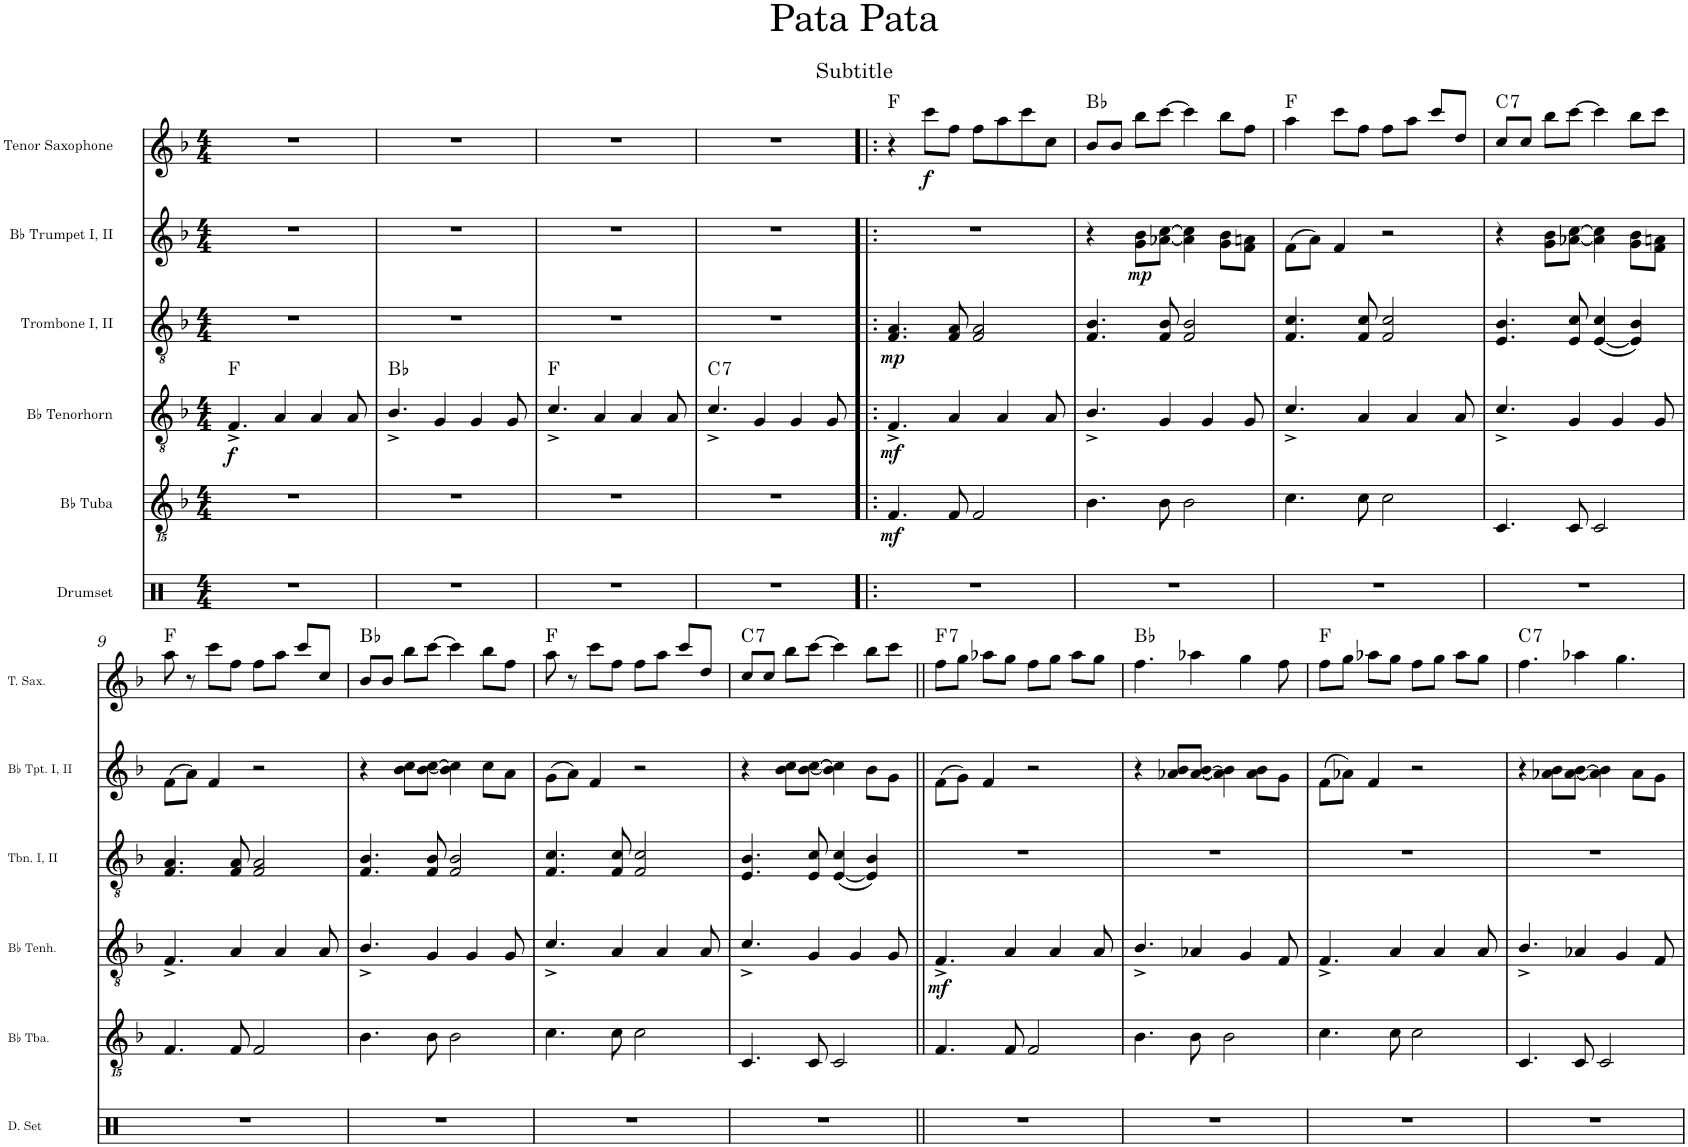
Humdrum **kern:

**kern	**kern	**dynam	**kern	**dynam	**harte	**kern	**dynam	**kern	**dynam	**kern	**dynam	**harte
*part6	*part5	*part5	*part4	*part4	*part4	*part3	*part3	*part2	*part2	*part1	*part1	*part1
*staff6	*staff5	*staff5	*staff4	*staff4	*	*staff3	*staff3	*staff2	*staff2	*staff1	*staff1	*
*I"Drumset	*I"Bb Tuba	*	*I"Bb Tenorhorn	*	*	*I"Trombone I, II	*	*I"Bb Trumpet I, II	*	*I"Tenor Saxophone	*	*
*I'D. Set	*I'Bb Tba.	*	*I'Bb Tenh.	*	*	*I'Tbn. I, II	*	*I'Bb Tpt. I, II	*	*I'T. Sax.	*	*
*clefX	*clefGvv2	*	*clefGv2	*	*	*clefGv2	*	*clefG2	*	*clefG2	*	*
*	*Trd1c2	*	*Trd1c2	*	*	*Trd1c2	*	*Trd1c2	*	*Trd8c14	*	*
*k[]	*k[b-]	*	*k[b-]	*	*	*k[b-]	*	*k[b-]	*	*k[b-]	*	*
*M4/4	*M4/4	*	*M4/4	*	*	*M4/4	*	*M4/4	*	*M4/4	*	*
=1	=1	=1	=1	=1	=1	=1	=1	=1	=1	=1	=1	=1
!	!	!	!	!LO:DY:b	!	!	!	!	!	!	!	!
1r	1r	.	4.F^/	f	F:maj	1r	.	1r	.	1r	.	.
.	.	.	4A/	.	.	.	.	.	.	.	.	.
.	.	.	4A/	.	.	.	.	.	.	.	.	.
.	.	.	8A/	.	.	.	.	.	.	.	.	.
=2	=2	=2	=2	=2	=2	=2	=2	=2	=2	=2	=2	=2
1r	1r	.	4.B-^/	.	Bb:maj	1r	.	1r	.	1r	.	.
.	.	.	4G/	.	.	.	.	.	.	.	.	.
.	.	.	4G/	.	.	.	.	.	.	.	.	.
.	.	.	8G/	.	.	.	.	.	.	.	.	.
=3	=3	=3	=3	=3	=3	=3	=3	=3	=3	=3	=3	=3
1r	1r	.	4.c^/	.	F:maj	1r	.	1r	.	1r	.	.
.	.	.	4A/	.	.	.	.	.	.	.	.	.
.	.	.	4A/	.	.	.	.	.	.	.	.	.
.	.	.	8A/	.	.	.	.	.	.	.	.	.
=4	=4	=4	=4	=4	=4	=4	=4	=4	=4	=4	=4	=4
!	!	!	!	!	!LO:H:kt=7	!	!	!	!	!	!	!
1r	1r	.	4.c^/	.	C:7	1r	.	1r	.	1r	.	.
.	.	.	4G/	.	.	.	.	.	.	.	.	.
.	.	.	4G/	.	.	.	.	.	.	.	.	.
.	.	.	8G/	.	.	.	.	.	.	.	.	.
=5!|:	=5!|:	=5!|:	=5!|:	=5!|:	=5!|:	=5!|:	=5!|:	=5!|:	=5!|:	=5!|:	=5!|:	=5!|:
!	!	!LO:DY:b	!	!LO:DY:b	!	!	!LO:DY:b	!	!	!	!	!
1r	4.FF/	mf	4.F^/	mf	.	4.F/ 4.A/	mp	1r	.	4r	.	F:maj
!	!	!	!	!	!	!	!	!	!	!	!LO:DY:b	!
.	.	.	.	.	.	.	.	.	.	8ccc\L	f	.
.	8FF/	.	4A/	.	.	8F/ 8A/	.	.	.	8ff\J	.	.
.	2FF/	.	.	.	.	2F/ 2A/	.	.	.	8ff\L	.	.
.	.	.	4A/	.	.	.	.	.	.	8aa\	.	.
.	.	.	.	.	.	.	.	.	.	8ccc\	.	.
.	.	.	8A/	.	.	.	.	.	.	8cc\J	.	.
=6	=6	=6	=6	=6	=6	=6	=6	=6	=6	=6	=6	=6
1r	4.BB-\	.	4.B-^/	.	.	4.F/ 4.B-/	.	4r	.	8b-/L	.	Bb:maj
.	.	.	.	.	.	.	.	.	.	8b-/J	.	.
!	!	!	!	!	!	!	!	!	!LO:DY:b	!	!	!
.	.	.	.	.	.	.	.	8g\ 8b-\L	mp	8bb-\L	.	.
.	8BB-\	.	4G/	.	.	8F/ 8B-/	.	[8a-X\ [8cc\J	.	[8ccc\J	.	.
.	2BB-\	.	.	.	.	2F/ 2B-/	.	4a-\] 4cc\]	.	4ccc\]	.	.
.	.	.	4G/	.	.	.	.	.	.	.	.	.
.	.	.	.	.	.	.	.	8g\ 8b-\L	.	8bb-\L	.	.
.	.	.	8G/	.	.	.	.	8f\ 8an\J	.	8ff\J	.	.
=7	=7	=7	=7	=7	=7	=7	=7	=7	=7	=7	=7	=7
1r	4.C\	.	4.c^/	.	.	4.F/ 4.c/	.	(8f\L	.	4aa\	.	F:maj
.	.	.	.	.	.	.	.	8a\J)	.	.	.	.
.	.	.	.	.	.	.	.	4f/	.	8ccc\L	.	.
.	8C\	.	4A/	.	.	8F/ 8c/	.	.	.	8ff\J	.	.
.	2C\	.	.	.	.	2F/ 2c/	.	2r	.	8ff\L	.	.
.	.	.	4A/	.	.	.	.	.	.	8aa\J	.	.
.	.	.	.	.	.	.	.	.	.	8ccc/L	.	.
.	.	.	8A/	.	.	.	.	.	.	8dd/J	.	.
=8	=8	=8	=8	=8	=8	=8	=8	=8	=8	=8	=8	=8
!	!	!	!	!	!	!	!	!	!	!	!	!LO:H:kt=7
1r	4.CC/	.	4.c^/	.	.	4.E/ 4.B-/	.	4r	.	8cc/L	.	C:7
.	.	.	.	.	.	.	.	.	.	8cc/J	.	.
.	.	.	.	.	.	.	.	8g\ 8b-\L	.	8bb-\L	.	.
.	8CC/	.	4G/	.	.	8E/ 8c/	.	[8a-X\ [8cc\J	.	[8ccc\J	.	.
.	2CC/	.	.	.	.	([4E/ 4c/	.	4a-\] 4cc\]	.	4ccc\]	.	.
.	.	.	4G/	.	.	.	.	.	.	.	.	.
.	.	.	.	.	.	4E/] 4B-/)	.	8g\ 8b-\L	.	8bb-\L	.	.
.	.	.	8G/	.	.	.	.	8f\ 8an\J	.	8ccc\J	.	.
!!LO:LB:g=z
=9	=9	=9	=9	=9	=9	=9	=9	=9	=9	=9	=9	=9
1r	4.FF/	.	4.F^/	.	.	4.F/ 4.A/	.	(8f\L	.	8aa\	.	F:maj
.	.	.	.	.	.	.	.	8a\J)	.	8r	.	.
.	.	.	.	.	.	.	.	4f/	.	8ccc\L	.	.
.	8FF/	.	4A/	.	.	8F/ 8A/	.	.	.	8ff\J	.	.
.	2FF/	.	.	.	.	2F/ 2A/	.	2r	.	8ff\L	.	.
.	.	.	4A/	.	.	.	.	.	.	8aa\J	.	.
.	.	.	.	.	.	.	.	.	.	8ccc/L	.	.
.	.	.	8A/	.	.	.	.	.	.	8cc/J	.	.
=10	=10	=10	=10	=10	=10	=10	=10	=10	=10	=10	=10	=10
1r	4.BB-\	.	4.B-^/	.	.	4.F/ 4.B-/	.	4r	.	8b-/L	.	Bb:maj
.	.	.	.	.	.	.	.	.	.	8b-/J	.	.
.	.	.	.	.	.	.	.	8b-\ 8cc\L	.	8bb-\L	.	.
.	8BB-\	.	4G/	.	.	8F/ 8B-/	.	[8b-\ [8cc\J	.	[8ccc\J	.	.
.	2BB-\	.	.	.	.	2F/ 2B-/	.	4b-\] 4cc\]	.	4ccc\]	.	.
.	.	.	4G/	.	.	.	.	.	.	.	.	.
.	.	.	.	.	.	.	.	8cc\L	.	8bb-\L	.	.
.	.	.	8G/	.	.	.	.	8a\J	.	8ff\J	.	.
=11	=11	=11	=11	=11	=11	=11	=11	=11	=11	=11	=11	=11
1r	4.C\	.	4.c^/	.	.	4.F/ 4.c/	.	(8g\L	.	8aa\	.	F:maj
.	.	.	.	.	.	.	.	8a\J)	.	8r	.	.
.	.	.	.	.	.	.	.	4f/	.	8ccc\L	.	.
.	8C\	.	4A/	.	.	8F/ 8c/	.	.	.	8ff\J	.	.
.	2C\	.	.	.	.	2F/ 2c/	.	2r	.	8ff\L	.	.
.	.	.	4A/	.	.	.	.	.	.	8aa\J	.	.
.	.	.	.	.	.	.	.	.	.	8ccc/L	.	.
.	.	.	8A/	.	.	.	.	.	.	8dd/J	.	.
=12	=12	=12	=12	=12	=12	=12	=12	=12	=12	=12	=12	=12
!	!	!	!	!	!	!	!	!	!	!	!	!LO:H:kt=7
1r	4.CC/	.	4.c^/	.	.	4.E/ 4.B-/	.	4r	.	8cc/L	.	C:7
.	.	.	.	.	.	.	.	.	.	8cc/J	.	.
.	.	.	.	.	.	.	.	8b-\ 8cc\L	.	8bb-\L	.	.
.	8CC/	.	4G/	.	.	8E/ 8c/	.	[8b-\ [8cc\J	.	[8ccc\J	.	.
.	2CC/	.	.	.	.	([4E/ 4c/	.	4b-\] 4cc\]	.	4ccc\]	.	.
.	.	.	4G/	.	.	.	.	.	.	.	.	.
.	.	.	.	.	.	4E/] 4B-/)	.	8b-\L	.	8bb-\L	.	.
.	.	.	8G/	.	.	.	.	8g\J	.	8ccc\J	.	.
=13||	=13||	=13||	=13||	=13||	=13||	=13||	=13||	=13||	=13||	=13||	=13||	=13||
!	!	!	!	!LO:DY:b	!	!	!	!	!	!	!	!LO:H:kt=7
1r	4.FF/	.	4.F^/	mf	.	1r	.	(8f\L	.	8ff\L	.	F:7
.	.	.	.	.	.	.	.	8g\J)	.	8gg\J	.	.
.	.	.	.	.	.	.	.	4f/	.	8aa-X\L	.	.
.	8FF/	.	4A/	.	.	.	.	.	.	8gg\J	.	.
.	2FF/	.	.	.	.	.	.	2r	.	8ff\L	.	.
.	.	.	4A/	.	.	.	.	.	.	8gg\J	.	.
.	.	.	.	.	.	.	.	.	.	8aa-\L	.	.
.	.	.	8A/	.	.	.	.	.	.	8gg\J	.	.
=14	=14	=14	=14	=14	=14	=14	=14	=14	=14	=14	=14	=14
1r	4.BB-\	.	4.B-^/	.	.	1r	.	4r	.	4.ff\	.	Bb:maj
.	.	.	.	.	.	.	.	8a-X/ 8b-/L	.	.	.	.
.	8BB-\	.	4A-X/	.	.	.	.	[8a-/ [8b-/J	.	4aa-X\	.	.
.	2BB-\	.	.	.	.	.	.	4a-\] 4b-\]	.	.	.	.
.	.	.	4G/	.	.	.	.	.	.	4gg\	.	.
.	.	.	.	.	.	.	.	8a-\ 8b-\L	.	.	.	.
.	.	.	8F/	.	.	.	.	8g\J	.	8ff\	.	.
=15	=15	=15	=15	=15	=15	=15	=15	=15	=15	=15	=15	=15
1r	4.C\	.	4.F^/	.	.	1r	.	(8f\L	.	8ff\L	.	F:maj
.	.	.	.	.	.	.	.	8a-X\J)	.	8gg\J	.	.
.	.	.	.	.	.	.	.	4f/	.	8aa-X\L	.	.
.	8C\	.	4A/	.	.	.	.	.	.	8gg\J	.	.
.	2C\	.	.	.	.	.	.	2r	.	8ff\L	.	.
.	.	.	4A/	.	.	.	.	.	.	8gg\J	.	.
.	.	.	.	.	.	.	.	.	.	8aa-\L	.	.
.	.	.	8A/	.	.	.	.	.	.	8gg\J	.	.
=16	=16	=16	=16	=16	=16	=16	=16	=16	=16	=16	=16	=16
!	!	!	!	!	!	!	!	!	!	!	!	!LO:H:kt=7
1r	4.CC/	.	4.B-^/	.	.	1r	.	4r	.	4.ff\	.	C:7
.	.	.	.	.	.	.	.	8a-X\ 8b-\L	.	.	.	.
.	8CC/	.	4A-X/	.	.	.	.	[8a-\ [8b-\J	.	4aa-X\	.	.
.	2CC/	.	.	.	.	.	.	4a-\] 4b-\]	.	.	.	.
.	.	.	4G/	.	.	.	.	.	.	4.gg\	.	.
.	.	.	.	.	.	.	.	8a-\L	.	.	.	.
.	.	.	8F/	.	.	.	.	8g\J	.	.	.	.
=	=	=	=	=	=	=	=	=	=	=	=	=
*-	*-	*-	*-	*-	*-	*-	*-	*-	*-	*-	*-	*-
